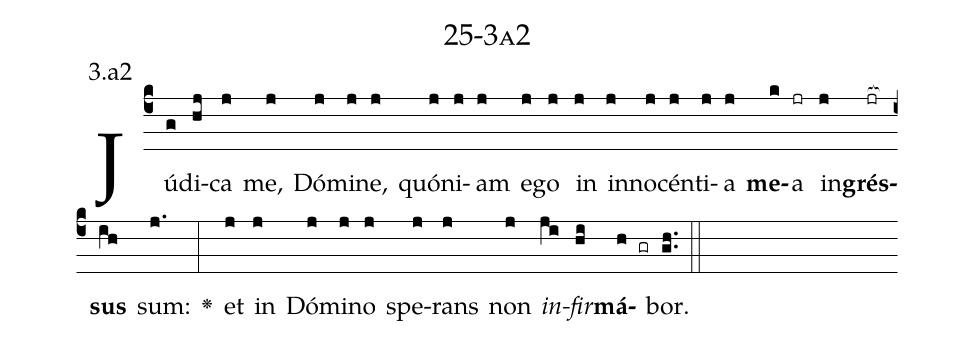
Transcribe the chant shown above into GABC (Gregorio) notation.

name: 25-3a2;
annotation: 3.a2;
%%
(c4)Jú(g)di(hj)ca(j) me,(j) Dó(j)mi(j)ne,(j) quón(j)i(j)am(j) e(j)go(j) in(j) in(j)no(j)cén(j)ti(j)a(j) <b>me</b>(k)a(jr) in(j)<b>grés</b>(jr[ocb:1{])<b>sus</b>(ih[ocb:0}]) sum:(j.) <v>\greheightstar</v>(:) et(j) in(j) Dó(j)mi(j)no(j) spe(j)rans(j) non(j) <i>in</i>(ji)<i>fir</i>(hi)<b>má</b>(h gr)bor.(gh..) (::)


%E(j) u(j) o(ji) u(hi) a(h) e.(gh..) (::)
